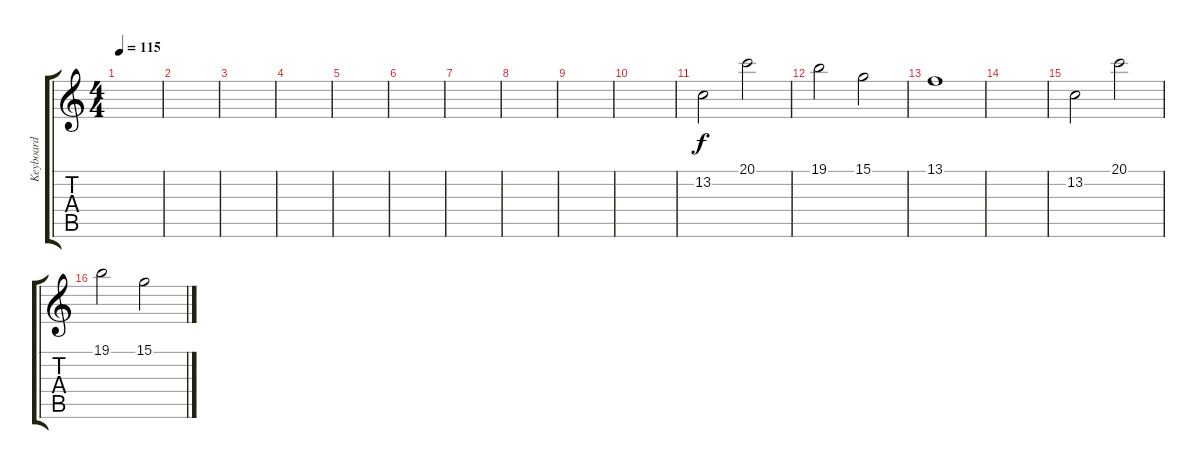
\track ("Keyboard" "Keyboard") {instrument acousticgrandpiano}
\staff {score tabs}
\tuning (E4 B3 G3 D3 A2 E2) {hide}
\ts (4 4)
\tempo 115
\clef g2
\ks c
|
|
|
|
|
|
|
|
|
|
13.2.2 20.1.2 |
19.1.2 15.1.2 |
13.1.1 |
|
13.2.2 20.1.2 |
19.1.2 15.1.2
